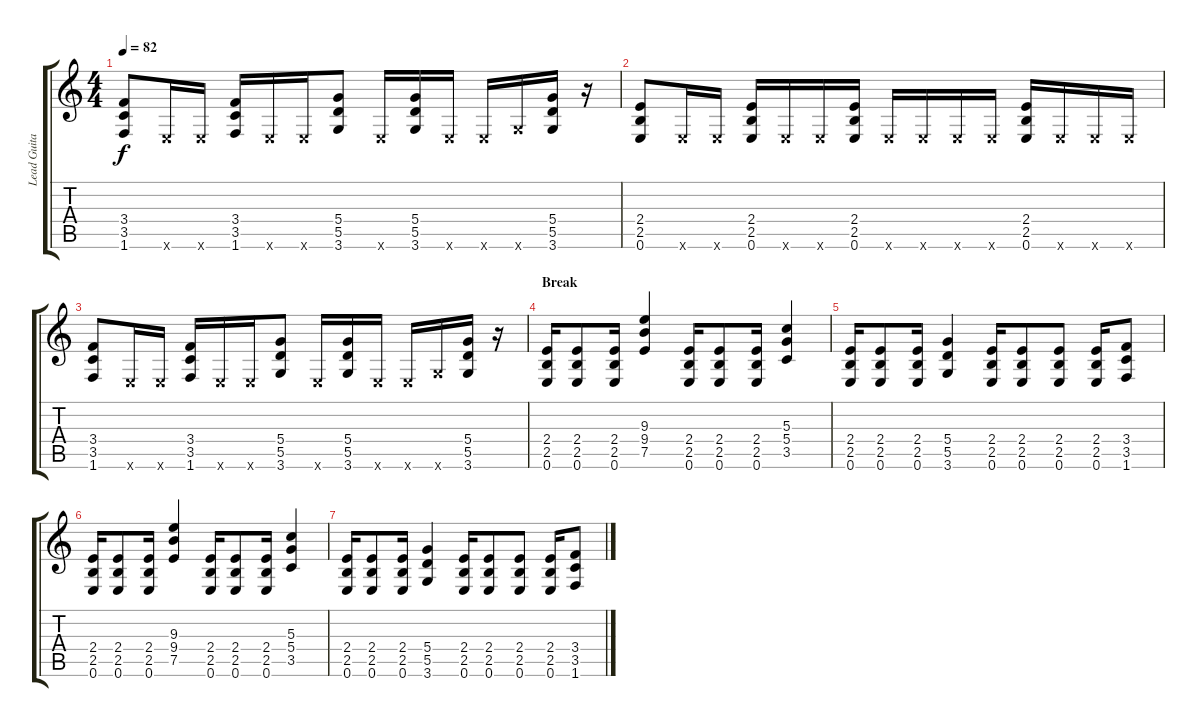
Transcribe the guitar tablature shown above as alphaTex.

\track ("Lead Guitar" "Lead Guita") {instrument overdrivenguitar}
\staff {score tabs}
\tuning (E4 B3 G3 D3 A2 E2) {hide}
\ts (4 4)
\tempo 82
\clef g2
\ks c
(3.4 3.5 1.6).8{dy f} 0.6{x}.16 0.6{x}.16 (3.4 3.5 1.6).16 0.6{x}.16 0.6{x}.16 (5.4 5.5 3.6).8 0.6{x}.16 (5.4 5.5 3.6).16 0.6{x}.16 0.6{x}.16 3.6{x}.16 (5.4 5.5 3.6).16 r.16 |
(2.4 2.5 0.6).8 0.6{x}.16 0.6{x}.16 (2.4 2.5 0.6).16 0.6{x}.16 0.6{x}.16 (2.4 2.5 0.6).16 0.6{x}.16 0.6{x}.16 0.6{x}.16 0.6{x}.16 (2.4 2.5 0.6).16 0.6{x}.16 0.6{x}.16 0.6{x}.16 |
(3.4 3.5 1.6).8 0.6{x}.16 0.6{x}.16 (3.4 3.5 1.6).16 0.6{x}.16 0.6{x}.16 (5.4 5.5 3.6).8 0.6{x}.16 (5.4 5.5 3.6).16 0.6{x}.16 0.6{x}.16 3.6{x}.16 (5.4 5.5 3.6).16 r.16 |
\section ("" "Break")
(2.4 2.5 0.6).16 (2.4 2.5 0.6).8 (2.4 2.5 0.6).16 (9.3 9.4 7.5).4 (2.4 2.5 0.6).16 (2.4 2.5 0.6).8 (2.4 2.5 0.6).16 (5.3 5.4 3.5).4 |
(2.4 2.5 0.6).16 (2.4 2.5 0.6).8 (2.4 2.5 0.6).16 (5.4 5.5 3.6).4 (2.4 2.5 0.6).16 (2.4 2.5 0.6).8 (2.4 2.5 0.6).8 (2.4 2.5 0.6).16 (3.4 3.5 1.6).8 |
(2.4 2.5 0.6).16 (2.4 2.5 0.6).8 (2.4 2.5 0.6).16 (9.3 9.4 7.5).4 (2.4 2.5 0.6).16 (2.4 2.5 0.6).8 (2.4 2.5 0.6).16 (5.3 5.4 3.5).4 |
(2.4 2.5 0.6).16 (2.4 2.5 0.6).8 (2.4 2.5 0.6).16 (5.4 5.5 3.6).4 (2.4 2.5 0.6).16 (2.4 2.5 0.6).8 (2.4 2.5 0.6).8 (2.4 2.5 0.6).16 (3.4 3.5 1.6).8
